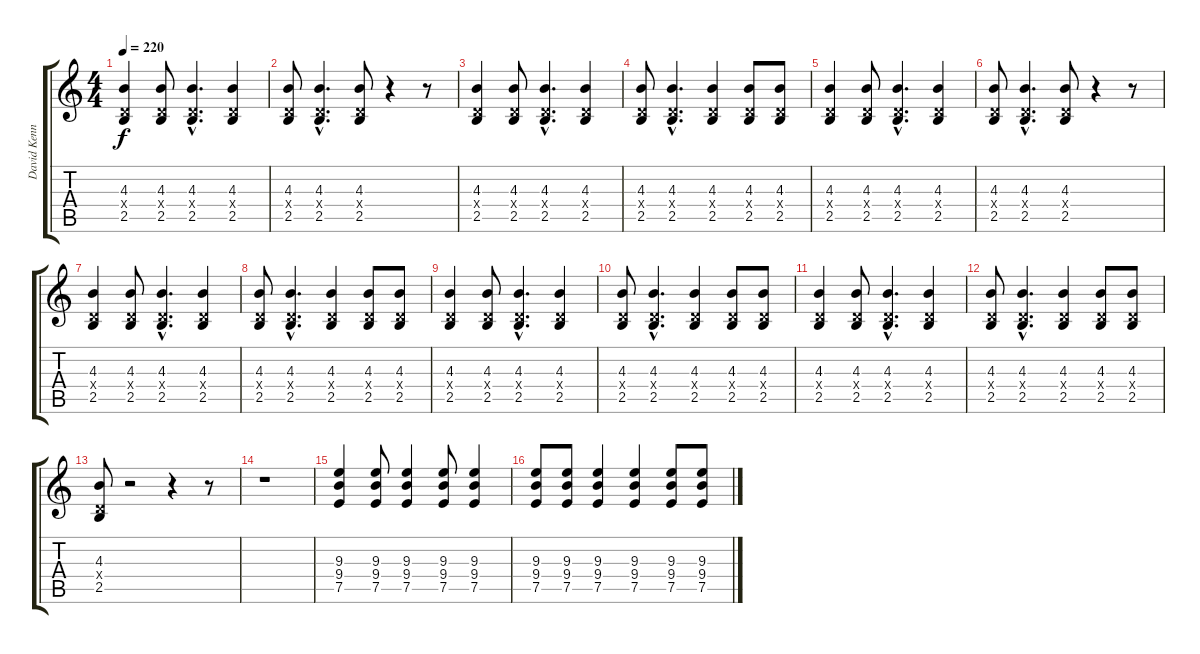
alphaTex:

\track ("David Kennedy (Guitar)" "David Kenn") {instrument distortionguitar}
\staff {score tabs}
\tuning (E4 B3 G3 D3 A2 E2) {hide}
\ts (4 4)
\tempo 220
\clef g2
\ks c
(4.3 0.4{x} 2.5).4{dy f} (4.3 0.4{x} 2.5).8 (4.3{hac} 0.4{hac x} 2.5{hac}).4{d} (4.3 0.4{x} 2.5).4 |
(4.3 0.4{x} 2.5).8 (4.3{hac} 0.4{hac x} 2.5{hac}).4{d} (4.3 0.4{x} 2.5).8 r.4 r.8 |
(4.3 0.4{x} 2.5).4 (4.3 0.4{x} 2.5).8 (4.3{hac} 0.4{hac x} 2.5{hac}).4{d} (4.3 0.4{x} 2.5).4 |
(4.3 0.4{x} 2.5).8 (4.3{hac} 0.4{hac x} 2.5{hac}).4{d} (4.3 0.4{x} 2.5).4 (4.3 0.4{x} 2.5).8 (4.3 0.4{x} 2.5).8 |
(4.3 0.4{x} 2.5).4 (4.3 0.4{x} 2.5).8 (4.3{hac} 0.4{hac x} 2.5{hac}).4{d} (4.3 0.4{x} 2.5).4 |
(4.3 0.4{x} 2.5).8 (4.3{hac} 0.4{hac x} 2.5{hac}).4{d} (4.3 0.4{x} 2.5).8 r.4 r.8 |
(4.3 0.4{x} 2.5).4 (4.3 0.4{x} 2.5).8 (4.3{hac} 0.4{hac x} 2.5{hac}).4{d} (4.3 0.4{x} 2.5).4 |
(4.3 0.4{x} 2.5).8 (4.3{hac} 0.4{hac x} 2.5{hac}).4{d} (4.3 0.4{x} 2.5).4 (4.3 0.4{x} 2.5).8 (4.3 0.4{x} 2.5).8 |
(4.3 0.4{x} 2.5).4 (4.3 0.4{x} 2.5).8 (4.3{hac} 0.4{hac x} 2.5{hac}).4{d} (4.3 0.4{x} 2.5).4 |
(4.3 0.4{x} 2.5).8 (4.3{hac} 0.4{hac x} 2.5{hac}).4{d} (4.3 0.4{x} 2.5).4 (4.3 0.4{x} 2.5).8 (4.3 0.4{x} 2.5).8 |
(4.3 0.4{x} 2.5).4 (4.3 0.4{x} 2.5).8 (4.3{hac} 0.4{hac x} 2.5{hac}).4{d} (4.3 0.4{x} 2.5).4 |
(4.3 0.4{x} 2.5).8 (4.3{hac} 0.4{hac x} 2.5{hac}).4{d} (4.3 0.4{x} 2.5).4 (4.3 0.4{x} 2.5).8 (4.3 0.4{x} 2.5).8 |
(4.3 0.4{x} 2.5).8 r.2 r.4 r.8 |
r.1 |
(9.3 9.4 7.5).4{instrument distortionguitar} (9.3 9.4 7.5).8 (9.3 9.4 7.5).4 (9.3 9.4 7.5).8 (9.3 9.4 7.5).4 |
(9.3 9.4 7.5).8 (9.3 9.4 7.5).8 (9.3 9.4 7.5).4 (9.3 9.4 7.5).4 (9.3 9.4 7.5).8 (9.3 9.4 7.5).8
